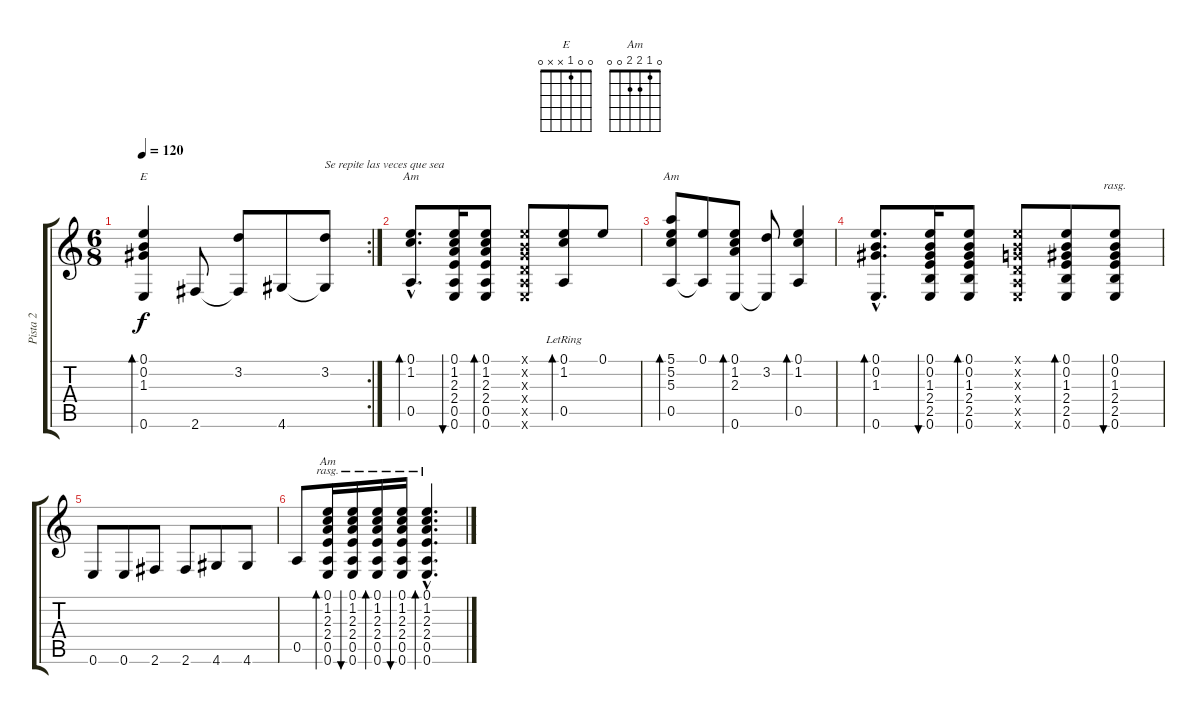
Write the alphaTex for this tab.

\track ("Pista 2" "Pista 2") {instrument electricbasspick}
\staff {score tabs}
\tuning (E4 B3 G3 D3 A2 E2) {hide}
\chord ("E" 0 0 1 x x 0)
\chord ("Am" 0 1 x x 0 x)
\chord ("Am" 5 5 5 x 0 x) {barre 5}
\chord ("Am" 0 1 2 2 0 0)
\rc 2
\ts (6 8)
\tempo 120
\clef g2
\ks c
(0.1 0.2 1.3 0.6).4{bd 120 ch "E" dy f} 2.6.8 (3.2 2.6{t}).8 4.6.8 (3.2 4.6{t}).8{txt "Se repite las veces que sea"} |
(0.1{hac} 1.2{hac} 0.5{hac}).8{d bd 120 ch "Am"} (0.1 1.2 2.3 2.4 0.5 0.6).16{bu 120} (0.1 1.2 2.3 2.4 0.5 0.6).8{bd 120} (0.1{x} 0.2{x} 0.3{x} 0.4{x} 0.5{x} 0.6{x}).8 (0.1 1.2 0.5{lr}).8{bd 120} 0.1.8 |
(5.1 5.2 5.3 0.5).8{bd 120 ch "Am"} (0.1 0.5{t}).8 (0.1 1.2 2.3 0.6).8{bd 120} (3.2 0.6{t}).8 (0.1 1.2 0.5).4{bd 120} |
(0.1{hac} 0.2{hac} 1.3{hac} 0.6{hac}).8{d bd 120} (0.1 0.2 1.3 2.4 2.5 0.6).16{bu 120} (0.1 0.2 1.3 2.4 2.5 0.6).8{bd 120} (0.1{x} 0.2{x} 0.3{x} 0.4{x} 0.5{x} 0.6{x}).8 (0.1 0.2 1.3 2.4 2.5 0.6).8{bd 120} (0.1 0.2 1.3 2.4 2.5 0.6).8{bu 120 rasg ii} |
0.6.8 0.6.8 2.6.8 2.6.8 4.6.8 4.6.8 |
0.5.8 (0.1 1.2 2.3 2.4 0.5 0.6).16{bd 120 ch "Am" rasg ii} (0.1 1.2 2.3 2.4 0.5 0.6).16{bu 120 rasg ii} (0.1 1.2 2.3 2.4 0.5 0.6).16{bd 120 rasg ii} (0.1 1.2 2.3 2.4 0.5 0.6).16{bu 120 rasg ii} (0.1{hac} 1.2{hac} 2.3{hac} 2.4{hac} 0.5{hac} 0.6{hac}).4{d bd 120 rasg ii}
